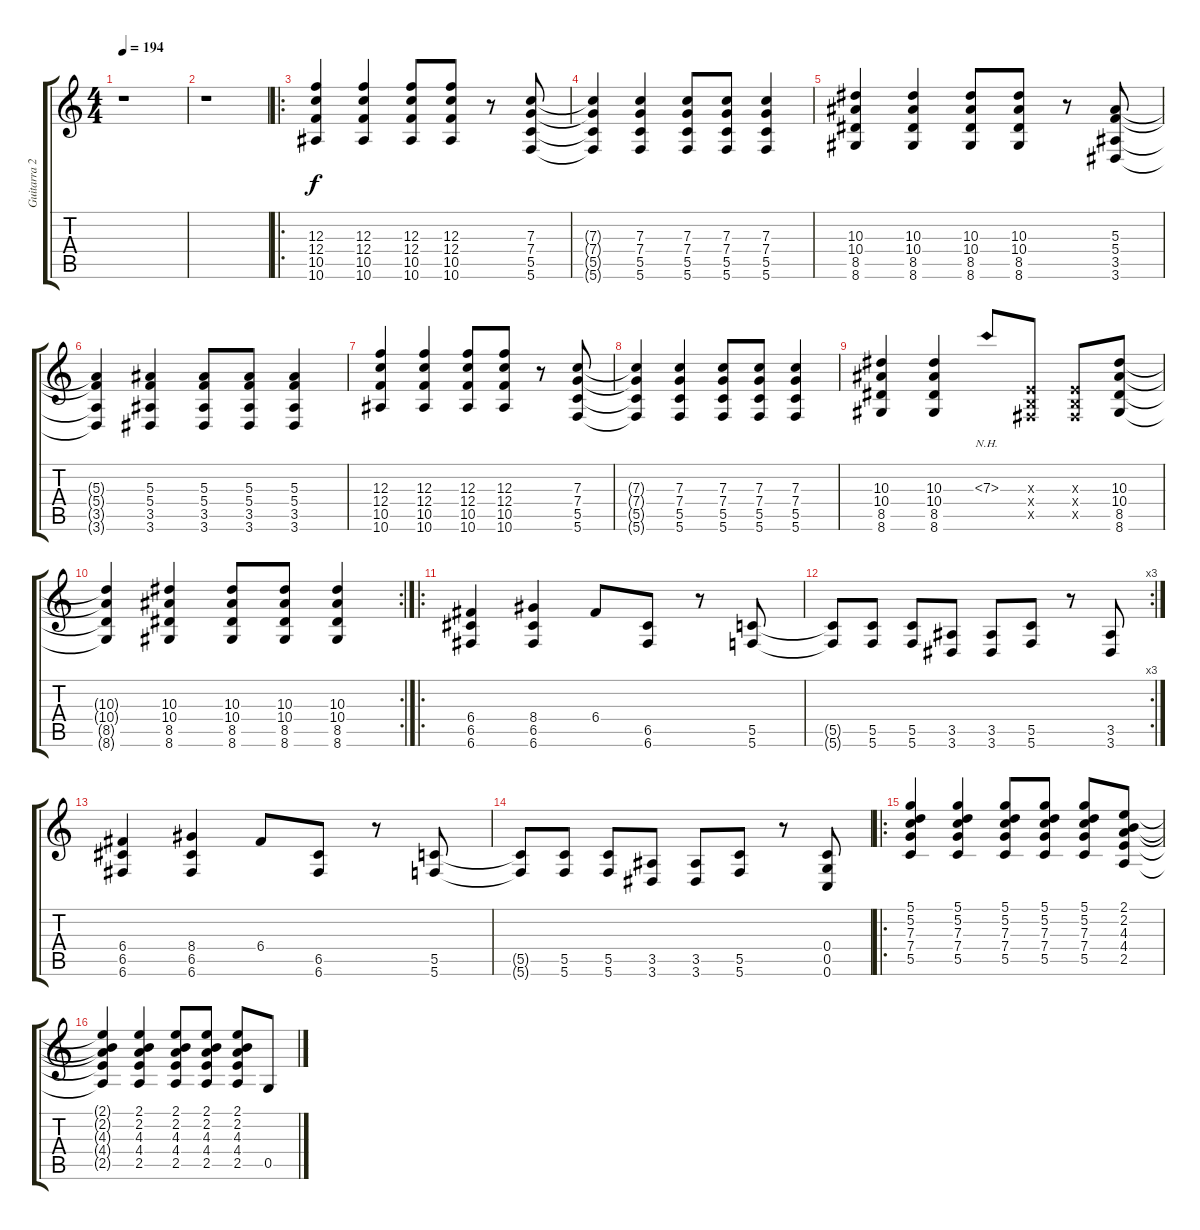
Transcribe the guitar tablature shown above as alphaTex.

\track ("Guitarra 2" "Guitarra 2") {instrument distortionguitar}
\staff {score tabs}
\tuning (D4 A3 F3 C3 G2 C2) {hide}
\ts (4 4)
\tempo 194
\clef g2
\ks c
r.1{dy f instrument distortionguitar} |
r.1 |
\ro
(12.3 12.4 10.5 10.6).4 (12.3 12.4 10.5 10.6).4 (12.3 12.4 10.5 10.6).8 (12.3 12.4 10.5 10.6).8 r.8 (7.3 7.4 5.5 5.6).8 |
(7.3{t} 7.4{t} 5.5{t} 5.6{t}).4 (7.3 7.4 5.5 5.6).4 (7.3 7.4 5.5 5.6).8 (7.3 7.4 5.5 5.6).8 (7.3 7.4 5.5 5.6).4 |
(10.3 10.4 8.5 8.6).4 (10.3 10.4 8.5 8.6).4 (10.3 10.4 8.5 8.6).8 (10.3 10.4 8.5 8.6).8 r.8 (5.3 5.4 3.5 3.6).8 |
(5.3{t} 5.4{t} 3.5{t} 3.6{t}).4 (5.3 5.4 3.5 3.6).4 (5.3 5.4 3.5 3.6).8 (5.3 5.4 3.5 3.6).8 (5.3 5.4 3.5 3.6).4 |
(12.3 12.4 10.5 10.6).4 (12.3 12.4 10.5 10.6).4 (12.3 12.4 10.5 10.6).8 (12.3 12.4 10.5 10.6).8 r.8 (7.3 7.4 5.5 5.6).8 |
(7.3{t} 7.4{t} 5.5{t} 5.6{t}).4 (7.3 7.4 5.5 5.6).4 (7.3 7.4 5.5 5.6).8 (7.3 7.4 5.5 5.6).8 (7.3 7.4 5.5 5.6).4 |
(10.3 10.4 8.5 8.6).4 (10.3 10.4 8.5 8.6).4 7.3{nh}.8 (-1.3{x} -1.4{x} -1.5{x}).8 (-1.3{x} -1.4{x} -1.5{x}).8 (10.3 10.4 8.5 8.6).8 |
\rc 2
(10.3{t} 10.4{t} 8.5{t} 8.6{t}).4 (10.3 10.4 8.5 8.6).4 (10.3 10.4 8.5 8.6).8 (10.3 10.4 8.5 8.6).8 (10.3 10.4 8.5 8.6).4 |
\ro
(6.4 6.5 6.6).4 (8.4 6.5 6.6).4 6.4.8 (6.5 6.6).8 r.8 (5.5 5.6).8 |
\rc 3
(5.5{t} 5.6{t}).8 (5.5 5.6).8 (5.5 5.6).8 (3.5 3.6).8 (3.5 3.6).8 (5.5 5.6).8 r.8 (3.5 3.6).8 |
(6.4 6.5 6.6).4 (8.4 6.5 6.6).4 6.4.8 (6.5 6.6).8 r.8 (5.5 5.6).8 |
(5.5{t} 5.6{t}).8 (5.5 5.6).8 (5.5 5.6).8 (3.5 3.6).8 (3.5 3.6).8 (5.5 5.6).8 r.8 (0.4 0.5 0.6).8 |
\ro
(5.1 5.2 7.3 7.4 5.5).4 (5.1 5.2 7.3 7.4 5.5).4 (5.1 5.2 7.3 7.4 5.5).8 (5.1 5.2 7.3 7.4 5.5).8 (5.1 5.2 7.3 7.4 5.5).8 (2.1 2.2 4.3 4.4 2.5).8 |
(2.1{t} 2.2{t} 4.3{t} 4.4{t} 2.5{t}).4 (2.1 2.2 4.3 4.4 2.5).4 (2.1 2.2 4.3 4.4 2.5).8 (2.1 2.2 4.3 4.4 2.5).8 (2.1 2.2 4.3 4.4 2.5).8 0.5.8
